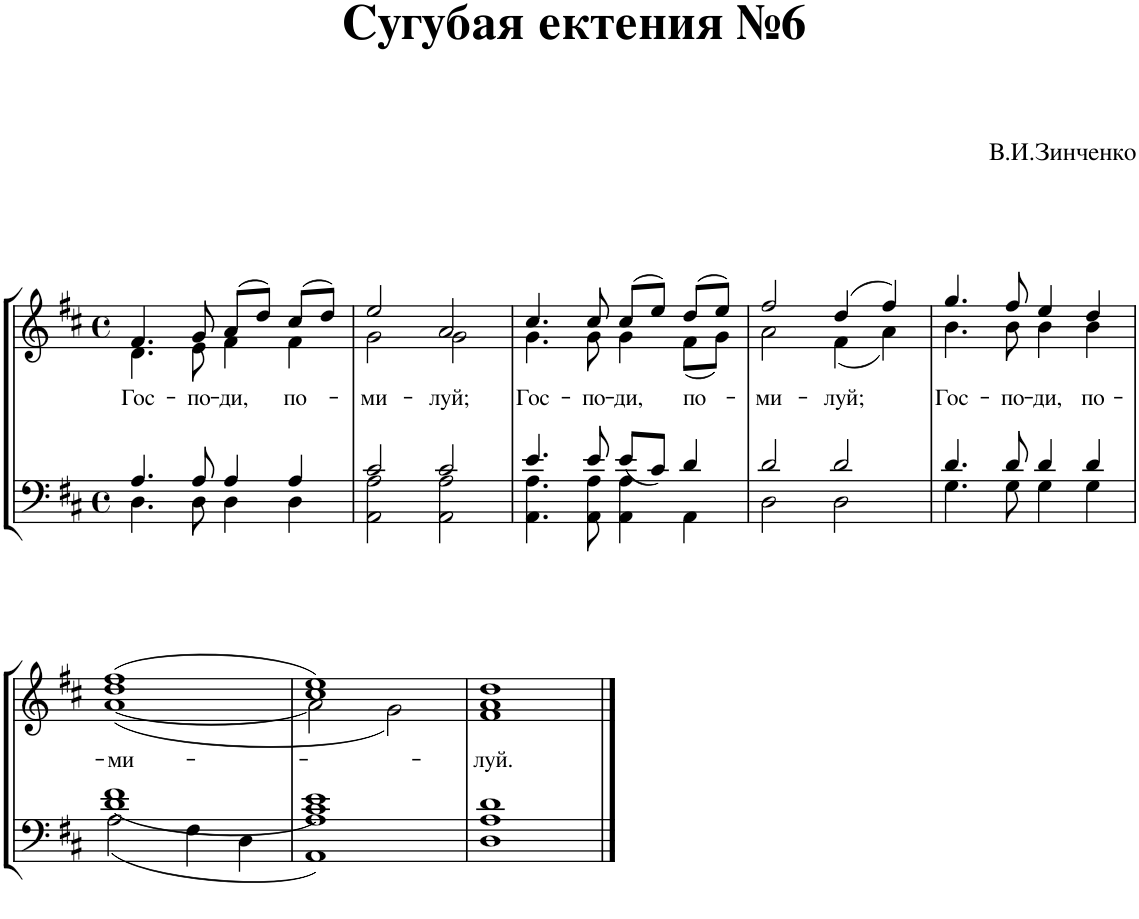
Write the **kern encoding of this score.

**kern	**kern	**text
*part1	*part1	*part1
*staff2	*staff1	*staff1
*I"Piano	*	*
*I'Pno.	*	*
*clefF4	*clefG2	*
*k[f#c#]	*k[f#c#]	*
*M4/4	*M4/4	*
*met(c)	*met(c)	*
=1	=1	=1
*^	*^	*
*	*^	*	*	*
!	!	!	!	!	!LO:LY:b
1ryy	4.A/	4.D\	4.f#/	4.d\	Гос-
!	!	!	!	!	!LO:LY:b
.	8A/	8D\	8g/	8e\	-по-
!	!	!	!	!	!LO:LY:b
.	4A/	4D\	(8a/L	4f#\	-ди,
.	.	.	8dd/J)	.	.
!	!	!	!	!	!LO:LY:b
.	4A/	4D\	(8cc#/L	4f#\	по-
.	.	.	8dd/J)	.	.
=2	=2	=2	=2	=2	=2
!	!	!	!	!	!LO:LY:b
1ryy	2c#/	2AA\ 2A\	2ee/	2g\	-ми-
!	!	!	!	!	!LO:LY:b
.	2c#/	2AA\ 2A\	2a/	2g\	-луй;
=3	=3	=3	=3	=3	=3
!	!	!	!	!	!LO:LY:b
1ryy	4.e/	4.AA\ 4.A\	4.cc#/	4.g\	Гос-
!	!	!	!	!	!LO:LY:b
.	8e/	8AA\ 8A\	8cc#/	8g\	-по-
!	!	!	!	!	!LO:LY:b
.	8e/L	4AA\ 4A\	(8cc#/L	4g\	-ди,
.	8c#/J	.	8ee/J)	.	.
!	!	!	!	!	!LO:LY:b
.	4d/	4AA\	(8dd/L	(8f#\L	по-
.	.	.	8ee/J)	8g\J)	.
=4	=4	=4	=4	=4	=4
!	!	!	!	!	!LO:LY:b
1ryy	2d/	2D\	2ff#/	2a\	-ми-
!	!	!	!	!	!LO:LY:b
.	2d/	2D\	(4dd/	(4f#\	-луй;
.	.	.	4ff#/)	4a\)	.
=5	=5	=5	=5	=5	=5
!	!	!	!	!	!LO:LY:b
1ryy	4.d/	4.G\	4.gg/	4.b\	Гос-
!	!	!	!	!	!LO:LY:b
.	8d/	8G\	8ff#/	8b\	-по-
!	!	!	!	!	!LO:LY:b
.	4d/	4G\	4ee/	4b\	-ди,
!	!	!	!	!	!LO:LY:b
.	4d/	4G\	4dd/	4b\	по-
!!LO:LB:g=z	!!
=6	=6	=6	=6	=6	=6
!	!	!	!	!	!LO:LY:b
1ryy	1d 1f#	2A\	(1dd 1ff#	([1a	-ми-
.	.	4F#\	.	.	.
.	.	4D\	.	.	.
=7	=7	=7	=7	=7	=7
1ryy	1c# 1e	1AA 1A	1cc# 1ee)	2a\]	.
.	.	.	.	2g\)	.
=8	=8	=8	=8	=8	=8
!	!	!	!	!	!LO:LY:b
1ryy	1A 1d	1D	1a 1dd	1f#	-луй.
*v	*v	*v	*	*	*
*	*v	*v	*
==	==	==
*-	*-	*-
